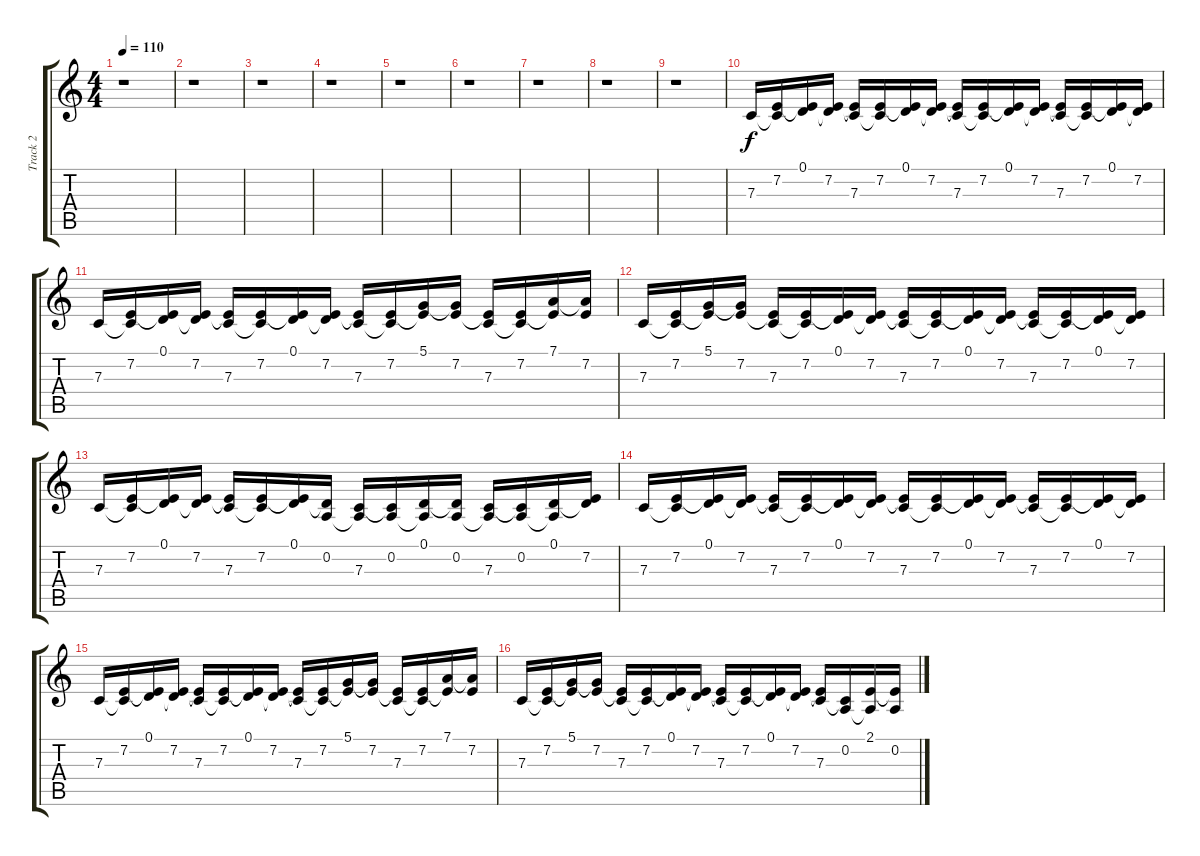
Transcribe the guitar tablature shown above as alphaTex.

\track ("Track 2" "Track 2") {instrument stringensemble1}
\staff {score tabs}
\tuning (D4 A3 F3 C3 G2 D2) {hide}
\ts (4 4)
\tempo 110
\clef g2
\ks c
r.1{dy f} |
r.1 |
r.1 |
r.1 |
r.1 |
r.1 |
r.1 |
r.1 |
r.1{volume 13 balance 6 instrument acousticguitarsteel} |
7.3.16 (7.2 7.3{t}).16 (0.1 7.2{t}).16 (0.1{t} 7.2).16 (7.2{t} 7.3).16 (7.2 7.3{t}).16 (0.1 7.2{t}).16 (0.1{t} 7.2).16 (7.2{t} 7.3).16 (7.2 7.3{t}).16 (0.1 7.2{t}).16 (0.1{t} 7.2).16 (7.2{t} 7.3).16 (7.2 7.3{t}).16 (0.1 7.2{t}).16 (0.1{t} 7.2).16 |
7.3.16 (7.2 7.3{t}).16 (0.1 7.2{t}).16 (0.1{t} 7.2).16 (7.2{t} 7.3).16 (7.2 7.3{t}).16 (0.1 7.2{t}).16 (0.1{t} 7.2).16 (7.2{t} 7.3).16 (7.2 7.3{t}).16 (5.1 7.2{t}).16 (5.1{t} 7.2).16 (7.2{t} 7.3).16 (7.2 7.3{t}).16 (7.1 7.2{t}).16 (7.1{t} 7.2).16 |
7.3.16 (7.2 7.3{t}).16 (5.1 7.2{t}).16 (5.1{t} 7.2).16 (7.2{t} 7.3).16 (7.2 7.3{t}).16 (0.1 7.2{t}).16 (0.1{t} 7.2).16 (7.2{t} 7.3).16 (7.2 7.3{t}).16 (0.1 7.2{t}).16 (0.1{t} 7.2).16 (7.2{t} 7.3).16 (7.2 7.3{t}).16 (0.1 7.2{t}).16 (0.1{t} 7.2).16 |
7.3.16 (7.2 7.3{t}).16 (0.1 7.2{t}).16 (0.1{t} 7.2).16 (7.2{t} 7.3).16 (7.2 7.3{t}).16 (0.1 7.2{t}).16 (0.1{t} 0.2).16 (0.2{t} 7.3).16 (0.2 7.3{t}).16 (0.1 0.2{t}).16 (0.1{t} 0.2).16 (0.2{t} 7.3).16 (0.2 7.3{t}).16 (0.1 0.2{t}).16 (0.1{t} 7.2).16 |
7.3.16 (7.2 7.3{t}).16 (0.1 7.2{t}).16 (0.1{t} 7.2).16 (7.2{t} 7.3).16 (7.2 7.3{t}).16 (0.1 7.2{t}).16 (0.1{t} 7.2).16 (7.2{t} 7.3).16 (7.2 7.3{t}).16 (0.1 7.2{t}).16 (0.1{t} 7.2).16 (7.2{t} 7.3).16 (7.2 7.3{t}).16 (0.1 7.2{t}).16 (0.1{t} 7.2).16 |
7.3.16 (7.2 7.3{t}).16 (0.1 7.2{t}).16 (0.1{t} 7.2).16 (7.2{t} 7.3).16 (7.2 7.3{t}).16 (0.1 7.2{t}).16 (0.1{t} 7.2).16 (7.2{t} 7.3).16 (7.2 7.3{t}).16 (5.1 7.2{t}).16 (5.1{t} 7.2).16 (7.2{t} 7.3).16 (7.2 7.3{t}).16 (7.1 7.2{t}).16 (7.1{t} 7.2).16 |
7.3.16 (7.2 7.3{t}).16 (5.1 7.2{t}).16 (5.1{t} 7.2).16 (7.2{t} 7.3).16 (7.2 7.3{t}).16 (0.1 7.2{t}).16 (0.1{t} 7.2).16 (7.2{t} 7.3).16 (7.2 7.3{t}).16 (0.1 7.2{t}).16 (0.1{t} 7.2).16 (7.2{t} 7.3).16 (0.2 7.3{t}).16 (2.1 0.2{t}).16 (2.1{t} 0.2).16
